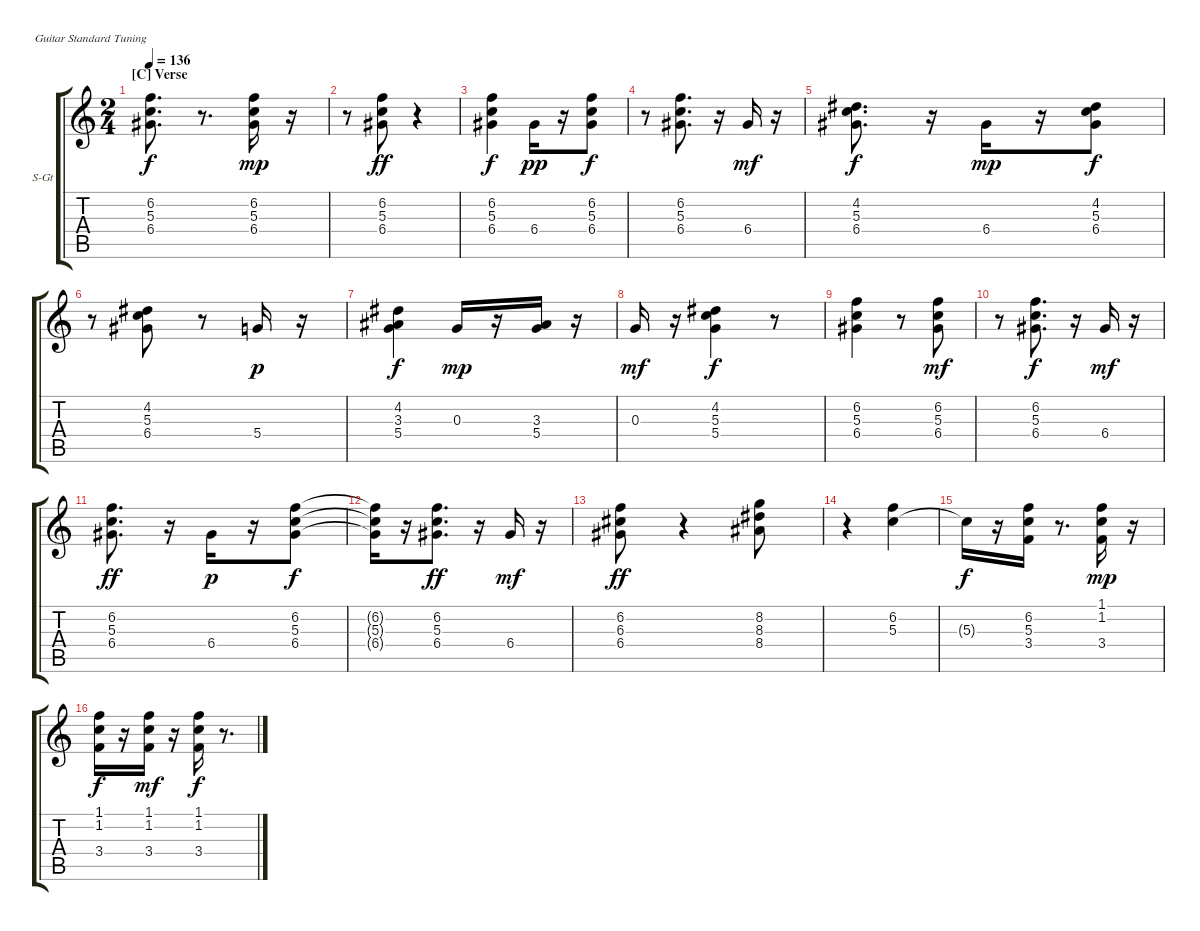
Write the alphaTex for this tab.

\bracketExtendMode groupsimilarinstruments
\firstSystemTrackNameOrientation horizontal
\otherSystemsTrackNameOrientation horizontal
\track ("swing" "S-Gt") {solo instrument stringensemble2}
\staff {score tabs}
\tuning (E4 B3 G3 D3 A2 E2)
\displaytranspose 12
\ts (2 4)
\section ("C" "Verse")
\tempo 136
\clef g2
\ks c
(6.2 5.3 6.4).8{d dy f} r.8{d} (6.2 5.3 6.4).16{dy mp} r.16 |
r.8 (6.2 5.3 6.4).8{dy ff} r.4 |
(6.2 5.3 6.4).4{dy f} 6.4.16{dy pp} r.16 (6.2 5.3 6.4).8{dy f} |
r.8 (6.2 5.3 6.4).8{d} r.16 6.4.16{dy mf} r.16 |
(4.2 5.3 6.4).8{d dy f} r.16 6.4.16{dy mp} r.16 (4.2 5.3 6.4).8{dy f} |
r.8 (4.2 5.3 6.4).8 r.8 5.4.16{dy p} r.16 |
(4.2 3.3 5.4).4{dy f} 0.3.16{dy mp} r.16 (3.3 5.4).16 r.16 |
0.3.16{dy mf} r.16 (4.2 5.3 5.4).4{dy f} r.8 |
(6.2 5.3 6.4).4 r.8 (6.2 5.3 6.4).8{dy mf} |
r.8 (6.2 5.3 6.4).8{d dy f} r.16 6.4.16{dy mf} r.16 |
(6.2 5.3 6.4).8{d dy ff} r.16 6.4.16{dy p} r.16 (6.2 5.3 6.4).8{dy f} |
(6.2{t} 5.3{t} 6.4{t}).16 r.16 (6.2 5.3 6.4).8{d dy ff} r.16 6.4.16{dy mf} r.16 |
(6.2 6.3 6.4).8{dy ff} r.4 (8.2 8.3 8.4).8 |
r.4 (6.2 5.3).4 |
5.3{t}.16{dy f} r.16 (6.2 5.3 3.4).16 r.8{d} (1.1 1.2 3.4).16{dy mp} r.16 |
(1.1 1.2 3.4).16{dy f} r.16 (1.1 1.2 3.4).16{dy mf} r.16 (1.1 1.2 3.4).16{dy f} r.8{d}
